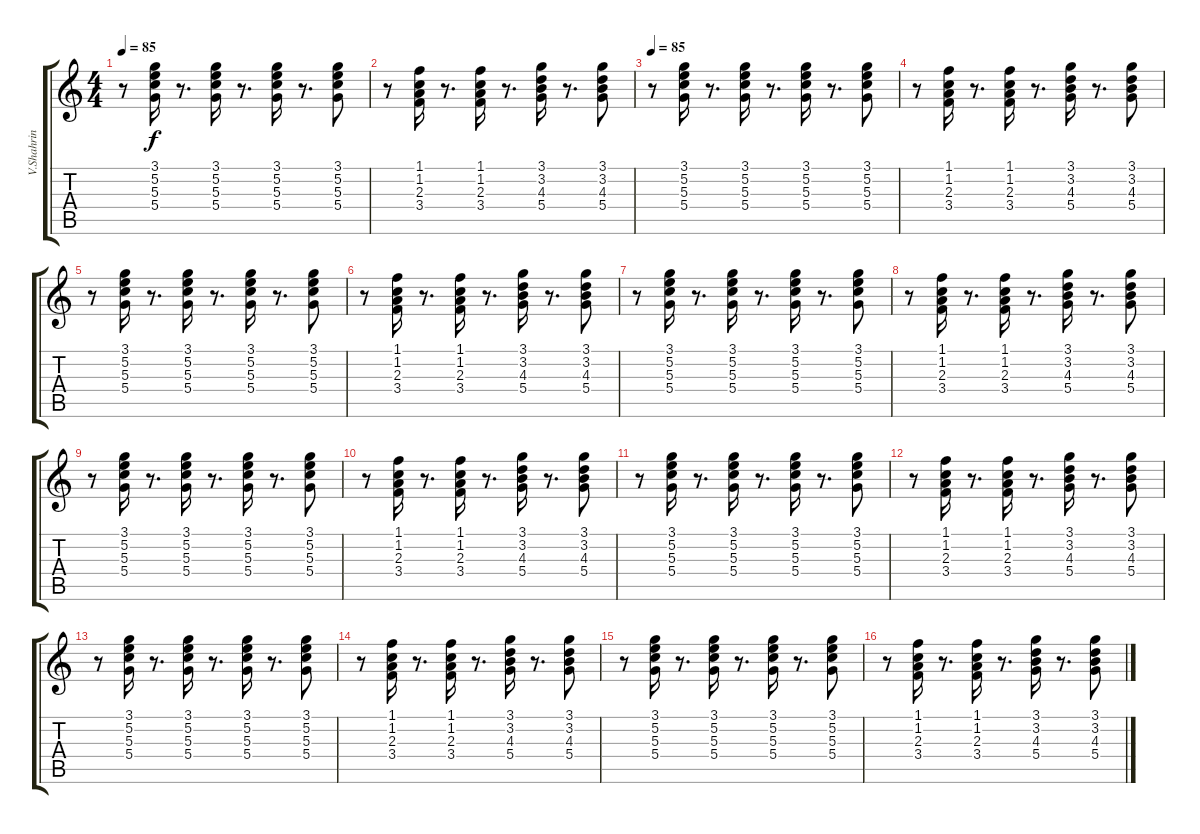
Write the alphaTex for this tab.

\track ("V.Shahrin    Thema          " "V.Shahrin ") {instrument acousticguitarnylon}
\staff {score tabs}
\tuning (E4 B3 G3 D3 A2 E2) {hide}
\ts (4 4)
\tempo 85
\clef g2
\ks c
r.8{dy f} (3.1 5.2 5.3 5.4).16 r.8{d} (3.1 5.2 5.3 5.4).16 r.8{d} (3.1 5.2 5.3 5.4).16 r.8{d} (3.1 5.2 5.3 5.4).8 |
r.8 (1.1 1.2 2.3 3.4).16 r.8{d} (1.1 1.2 2.3 3.4).16 r.8{d} (3.1 3.2 4.3 5.4).16 r.8{d} (3.1 3.2 4.3 5.4).8 |
\tempo 85
r.8 (3.1 5.2 5.3 5.4).16 r.8{d} (3.1 5.2 5.3 5.4).16 r.8{d} (3.1 5.2 5.3 5.4).16 r.8{d} (3.1 5.2 5.3 5.4).8 |
r.8 (1.1 1.2 2.3 3.4).16 r.8{d} (1.1 1.2 2.3 3.4).16 r.8{d} (3.1 3.2 4.3 5.4).16 r.8{d} (3.1 3.2 4.3 5.4).8 |
r.8 (3.1 5.2 5.3 5.4).16 r.8{d} (3.1 5.2 5.3 5.4).16 r.8{d} (3.1 5.2 5.3 5.4).16 r.8{d} (3.1 5.2 5.3 5.4).8 |
r.8 (1.1 1.2 2.3 3.4).16 r.8{d} (1.1 1.2 2.3 3.4).16 r.8{d} (3.1 3.2 4.3 5.4).16 r.8{d} (3.1 3.2 4.3 5.4).8 |
r.8 (3.1 5.2 5.3 5.4).16 r.8{d} (3.1 5.2 5.3 5.4).16 r.8{d} (3.1 5.2 5.3 5.4).16 r.8{d} (3.1 5.2 5.3 5.4).8 |
r.8 (1.1 1.2 2.3 3.4).16 r.8{d} (1.1 1.2 2.3 3.4).16 r.8{d} (3.1 3.2 4.3 5.4).16 r.8{d} (3.1 3.2 4.3 5.4).8 |
r.8 (3.1 5.2 5.3 5.4).16 r.8{d} (3.1 5.2 5.3 5.4).16 r.8{d} (3.1 5.2 5.3 5.4).16 r.8{d} (3.1 5.2 5.3 5.4).8 |
r.8 (1.1 1.2 2.3 3.4).16 r.8{d} (1.1 1.2 2.3 3.4).16 r.8{d} (3.1 3.2 4.3 5.4).16 r.8{d} (3.1 3.2 4.3 5.4).8 |
r.8 (3.1 5.2 5.3 5.4).16 r.8{d} (3.1 5.2 5.3 5.4).16 r.8{d} (3.1 5.2 5.3 5.4).16 r.8{d} (3.1 5.2 5.3 5.4).8 |
r.8 (1.1 1.2 2.3 3.4).16 r.8{d} (1.1 1.2 2.3 3.4).16 r.8{d} (3.1 3.2 4.3 5.4).16 r.8{d} (3.1 3.2 4.3 5.4).8 |
r.8 (3.1 5.2 5.3 5.4).16 r.8{d} (3.1 5.2 5.3 5.4).16 r.8{d} (3.1 5.2 5.3 5.4).16 r.8{d} (3.1 5.2 5.3 5.4).8 |
r.8 (1.1 1.2 2.3 3.4).16 r.8{d} (1.1 1.2 2.3 3.4).16 r.8{d} (3.1 3.2 4.3 5.4).16 r.8{d} (3.1 3.2 4.3 5.4).8 |
r.8 (3.1 5.2 5.3 5.4).16 r.8{d} (3.1 5.2 5.3 5.4).16 r.8{d} (3.1 5.2 5.3 5.4).16 r.8{d} (3.1 5.2 5.3 5.4).8 |
r.8 (1.1 1.2 2.3 3.4).16 r.8{d} (1.1 1.2 2.3 3.4).16 r.8{d} (3.1 3.2 4.3 5.4).16 r.8{d} (3.1 3.2 4.3 5.4).8
